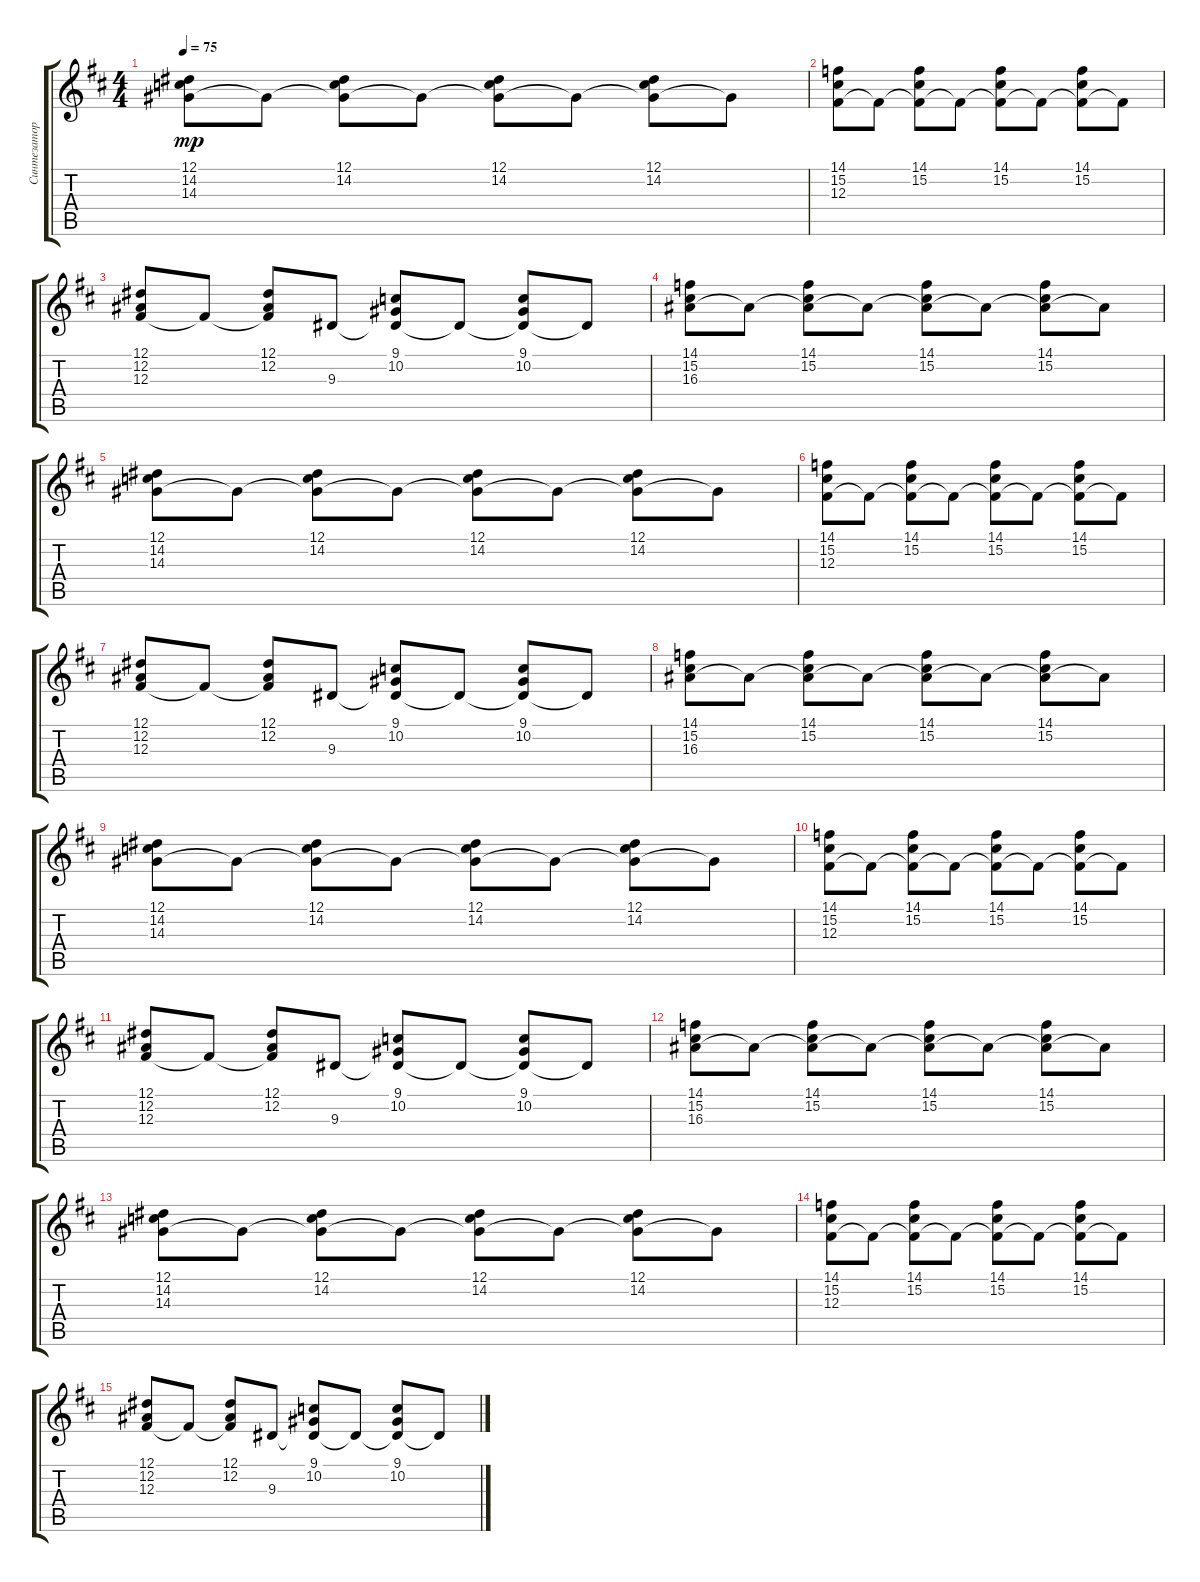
\track ("Синтезатор" "Синтезатор") {instrument stringensemble1}
\staff {score tabs}
\tuning (Eb4 Bb3 Gb3 Db3 Ab2 Eb2) {hide}
\ts (4 4)
\tempo 75
\clef g2
\ks bminor
(12.1 14.2 14.3).8{dy mp} 14.3{t}.8 (12.1 14.2 14.3{t}).8 14.3{t}.8 (12.1 14.2 14.3{t}).8 14.3{t}.8 (12.1 14.2 14.3{t}).8 14.3{t}.8 |
(14.1 15.2 12.3).8 12.3{t}.8 (14.1 15.2 12.3{t}).8 12.3{t}.8 (14.1 15.2 12.3{t}).8 12.3{t}.8 (14.1 15.2 12.3{t}).8 12.3{t}.8 |
(12.1 12.2 12.3).8 12.3{t}.8 (12.1 12.2 12.3{t}).8 9.3.8 (9.1 10.2 9.3{t}).8 9.3{t}.8 (9.1 10.2 9.3{t}).8 9.3{t}.8 |
(14.1 15.2 16.3).8 16.3{t}.8 (14.1 15.2 16.3{t}).8 16.3{t}.8 (14.1 15.2 16.3{t}).8 16.3{t}.8 (14.1 15.2 16.3{t}).8 16.3{t}.8 |
(12.1 14.2 14.3).8 14.3{t}.8 (12.1 14.2 14.3{t}).8 14.3{t}.8 (12.1 14.2 14.3{t}).8 14.3{t}.8 (12.1 14.2 14.3{t}).8 14.3{t}.8 |
(14.1 15.2 12.3).8 12.3{t}.8 (14.1 15.2 12.3{t}).8 12.3{t}.8 (14.1 15.2 12.3{t}).8 12.3{t}.8 (14.1 15.2 12.3{t}).8 12.3{t}.8 |
(12.1 12.2 12.3).8 12.3{t}.8 (12.1 12.2 12.3{t}).8 9.3.8 (9.1 10.2 9.3{t}).8 9.3{t}.8 (9.1 10.2 9.3{t}).8 9.3{t}.8 |
(14.1 15.2 16.3).8 16.3{t}.8 (14.1 15.2 16.3{t}).8 16.3{t}.8 (14.1 15.2 16.3{t}).8 16.3{t}.8 (14.1 15.2 16.3{t}).8 16.3{t}.8 |
(12.1 14.2 14.3).8 14.3{t}.8 (12.1 14.2 14.3{t}).8 14.3{t}.8 (12.1 14.2 14.3{t}).8 14.3{t}.8 (12.1 14.2 14.3{t}).8 14.3{t}.8 |
(14.1 15.2 12.3).8 12.3{t}.8 (14.1 15.2 12.3{t}).8 12.3{t}.8 (14.1 15.2 12.3{t}).8 12.3{t}.8 (14.1 15.2 12.3{t}).8 12.3{t}.8 |
(12.1 12.2 12.3).8 12.3{t}.8 (12.1 12.2 12.3{t}).8 9.3.8 (9.1 10.2 9.3{t}).8 9.3{t}.8 (9.1 10.2 9.3{t}).8 9.3{t}.8 |
(14.1 15.2 16.3).8{volume 0} 16.3{t}.8 (14.1 15.2 16.3{t}).8 16.3{t}.8 (14.1 15.2 16.3{t}).8 16.3{t}.8 (14.1 15.2 16.3{t}).8 16.3{t}.8 |
(12.1 14.2 14.3).8 14.3{t}.8 (12.1 14.2 14.3{t}).8 14.3{t}.8 (12.1 14.2 14.3{t}).8 14.3{t}.8 (12.1 14.2 14.3{t}).8 14.3{t}.8 |
(14.1 15.2 12.3).8 12.3{t}.8 (14.1 15.2 12.3{t}).8 12.3{t}.8 (14.1 15.2 12.3{t}).8 12.3{t}.8 (14.1 15.2 12.3{t}).8 12.3{t}.8 |
(12.1 12.2 12.3).8 12.3{t}.8 (12.1 12.2 12.3{t}).8 9.3.8 (9.1 10.2 9.3{t}).8 9.3{t}.8 (9.1 10.2 9.3{t}).8 9.3{t}.8
